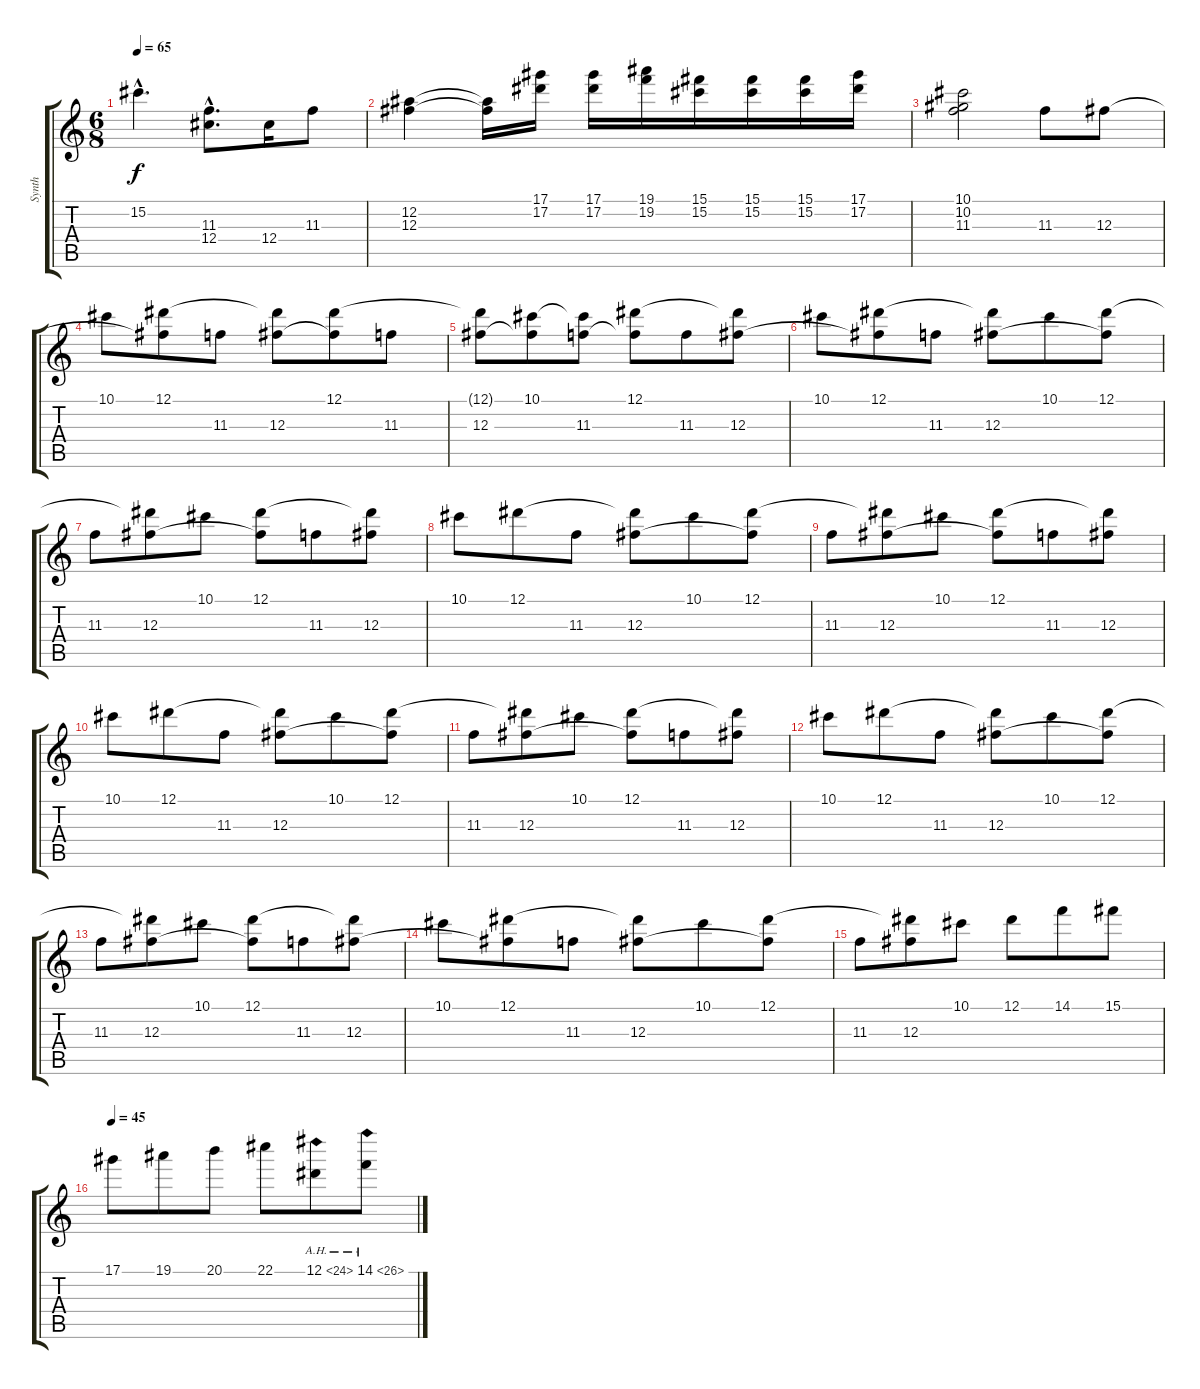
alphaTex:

\track ("Synth" "Synth") {instrument electricguitarjazz}
\staff {score tabs}
\tuning (Eb4 Bb3 Gb3 Db3 Ab2 Eb2) {hide}
\ts (6 8)
\tempo 65
\clef g2
\ks c
15.2{hac t}.4{d dy f} (11.3{hac} 12.4{hac}).8{d} 12.4.16 11.3.8 |
(12.2 12.3).4 (12.2{t} 12.3{t}).16 (17.1 17.2).16 (17.1 17.2).16 (19.1 19.2).16 (15.1 15.2).16 (15.1 15.2).16 (15.1 15.2).16 (17.1 17.2).16 |
(10.1 10.2 11.3).2 11.3.8{instrument acousticguitarsteel} 12.3.8 |
10.1.8 (12.1 12.3{t}).8 11.3.8 (12.1{t} 12.3).8 (12.1 12.3{t}).8 11.3.8 |
(12.1{t} 12.3).8 (10.1 12.3{t}).8 (10.1{t} 11.3).8 (12.1 11.3{t}).8 11.3.8 (12.1{t} 12.3).8 |
10.1.8 (12.1 12.3{t}).8 11.3.8 (12.1{t} 12.3).8 10.1.8 (12.1 12.3{t}).8 |
11.3.8 (12.1{t} 12.3).8 10.1.8 (12.1 12.3{t}).8 11.3.8 (12.1{t} 12.3).8 |
10.1.8 12.1.8 11.3.8 (12.1{t} 12.3).8 10.1.8 (12.1 12.3{t}).8 |
11.3.8 (12.1{t} 12.3).8 10.1.8 (12.1 12.3{t}).8 11.3.8 (12.1{t} 12.3).8 |
10.1.8 12.1.8 11.3.8 (12.1{t} 12.3).8 10.1.8 (12.1 12.3{t}).8 |
11.3.8 (12.1{t} 12.3).8 10.1.8 (12.1 12.3{t}).8 11.3.8 (12.1{t} 12.3).8 |
10.1.8 12.1.8 11.3.8 (12.1{t} 12.3).8 10.1.8 (12.1 12.3{t}).8 |
11.3.8 (12.1{t} 12.3).8 10.1.8 (12.1 12.3{t}).8 11.3.8 (12.1{t} 12.3).8 |
10.1.8 (12.1 12.3{t}).8 11.3.8 (12.1{t} 12.3).8 10.1.8 (12.1 12.3{t}).8 |
11.3.8 (12.1{t} 12.3).8 10.1.8 12.1.8 14.1.8 15.1.8 |
\tempo 45
17.1.8 19.1.8 20.1.8 22.1.8 12.1{ah 12}.8 14.1{ah 12}.8
